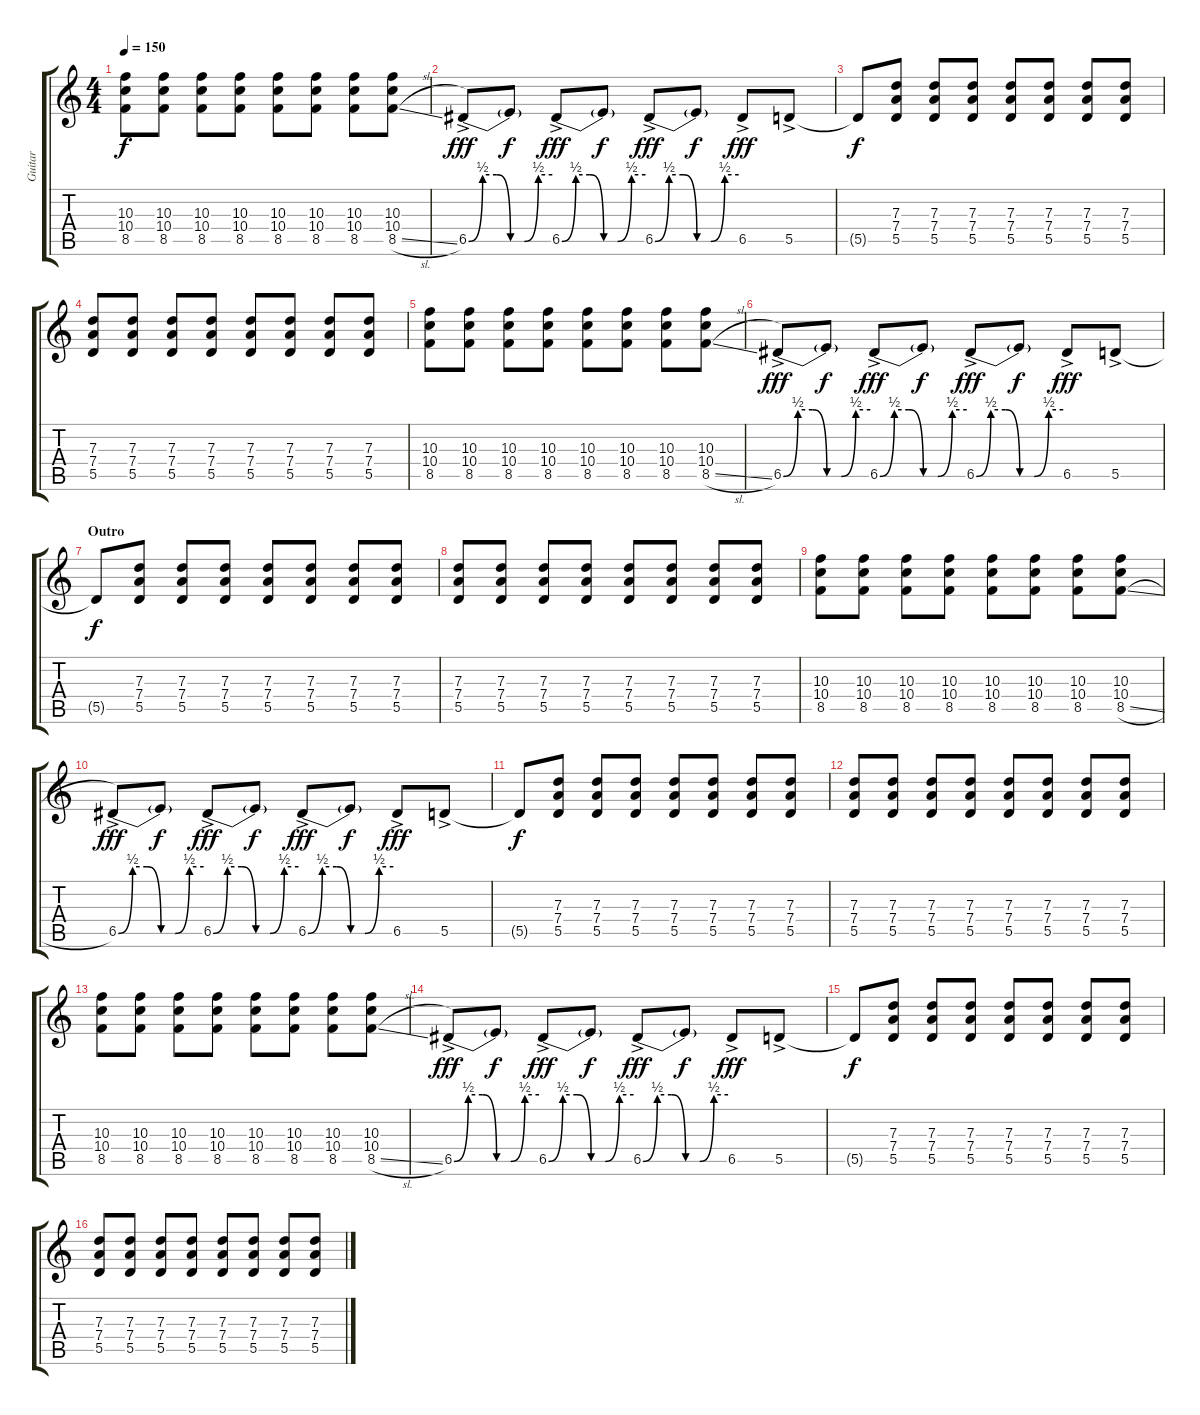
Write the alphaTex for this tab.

\track ("Guitar" "Guitar") {instrument overdrivenguitar}
\staff {score tabs}
\tuning (E4 B3 G3 D3 A2 E2) {hide}
\ts (4 4)
\tempo 150
\clef g2
\ks c
(10.3 10.4 8.5).8{dy f} (10.3 10.4 8.5).8 (10.3 10.4 8.5).8 (10.3 10.4 8.5).8 (10.3 10.4 8.5).8 (10.3 10.4 8.5).8 (10.3 10.4 8.5).8 (10.3 10.4 8.5{sl}).8 |
6.5{be (custom 0 0 10 2 20 2 30 0 40 0 50 2 60 2) ac}.8{dy fff} 6.5{t}.8{dy f} 6.5{be (custom 0 0 10 2 20 2 30 0 40 0 50 2 60 2) ac}.8{dy fff} 6.5{t}.8{dy f} 6.5{be (custom 0 0 10 2 20 2 30 0 40 0 50 2 60 2) ac}.8{dy fff} 6.5{t}.8{dy f} 6.5{ac}.8{dy fff} 5.5{ac}.8 |
5.5{t}.8{dy f} (7.3 7.4 5.5).8 (7.3 7.4 5.5).8 (7.3 7.4 5.5).8 (7.3 7.4 5.5).8 (7.3 7.4 5.5).8 (7.3 7.4 5.5).8 (7.3 7.4 5.5).8 |
(7.3 7.4 5.5).8 (7.3 7.4 5.5).8 (7.3 7.4 5.5).8 (7.3 7.4 5.5).8 (7.3 7.4 5.5).8 (7.3 7.4 5.5).8 (7.3 7.4 5.5).8 (7.3 7.4 5.5).8 |
(10.3 10.4 8.5).8 (10.3 10.4 8.5).8 (10.3 10.4 8.5).8 (10.3 10.4 8.5).8 (10.3 10.4 8.5).8 (10.3 10.4 8.5).8 (10.3 10.4 8.5).8 (10.3 10.4 8.5{sl}).8 |
6.5{be (custom 0 0 10 2 20 2 30 0 40 0 50 2 60 2) ac}.8{dy fff} 6.5{t}.8{dy f} 6.5{be (custom 0 0 10 2 20 2 30 0 40 0 50 2 60 2) ac}.8{dy fff} 6.5{t}.8{dy f} 6.5{be (custom 0 0 10 2 20 2 30 0 40 0 50 2 60 2) ac}.8{dy fff} 6.5{t}.8{dy f} 6.5{ac}.8{dy fff} 5.5{ac}.8 |
\section ("" "Outro")
5.5{t}.8{dy f} (7.3 7.4 5.5).8 (7.3 7.4 5.5).8 (7.3 7.4 5.5).8 (7.3 7.4 5.5).8 (7.3 7.4 5.5).8 (7.3 7.4 5.5).8 (7.3 7.4 5.5).8 |
(7.3 7.4 5.5).8 (7.3 7.4 5.5).8 (7.3 7.4 5.5).8 (7.3 7.4 5.5).8 (7.3 7.4 5.5).8 (7.3 7.4 5.5).8 (7.3 7.4 5.5).8 (7.3 7.4 5.5).8 |
(10.3 10.4 8.5).8 (10.3 10.4 8.5).8 (10.3 10.4 8.5).8 (10.3 10.4 8.5).8 (10.3 10.4 8.5).8 (10.3 10.4 8.5).8 (10.3 10.4 8.5).8 (10.3 10.4 8.5{sl}).8 |
6.5{be (custom 0 0 10 2 20 2 30 0 40 0 50 2 60 2) ac}.8{dy fff} 6.5{t}.8{dy f} 6.5{be (custom 0 0 10 2 20 2 30 0 40 0 50 2 60 2) ac}.8{dy fff} 6.5{t}.8{dy f} 6.5{be (custom 0 0 10 2 20 2 30 0 40 0 50 2 60 2) ac}.8{dy fff} 6.5{t}.8{dy f} 6.5{ac}.8{dy fff} 5.5{ac}.8 |
5.5{t}.8{dy f} (7.3 7.4 5.5).8 (7.3 7.4 5.5).8 (7.3 7.4 5.5).8 (7.3 7.4 5.5).8 (7.3 7.4 5.5).8 (7.3 7.4 5.5).8 (7.3 7.4 5.5).8 |
(7.3 7.4 5.5).8 (7.3 7.4 5.5).8 (7.3 7.4 5.5).8 (7.3 7.4 5.5).8 (7.3 7.4 5.5).8 (7.3 7.4 5.5).8 (7.3 7.4 5.5).8 (7.3 7.4 5.5).8 |
(10.3 10.4 8.5).8 (10.3 10.4 8.5).8 (10.3 10.4 8.5).8 (10.3 10.4 8.5).8 (10.3 10.4 8.5).8 (10.3 10.4 8.5).8 (10.3 10.4 8.5).8 (10.3 10.4 8.5{sl}).8 |
6.5{be (custom 0 0 10 2 20 2 30 0 40 0 50 2 60 2) ac}.8{dy fff} 6.5{t}.8{dy f} 6.5{be (custom 0 0 10 2 20 2 30 0 40 0 50 2 60 2) ac}.8{dy fff} 6.5{t}.8{dy f} 6.5{be (custom 0 0 10 2 20 2 30 0 40 0 50 2 60 2) ac}.8{dy fff} 6.5{t}.8{dy f} 6.5{ac}.8{dy fff} 5.5{ac}.8 |
5.5{t}.8{dy f} (7.3 7.4 5.5).8 (7.3 7.4 5.5).8 (7.3 7.4 5.5).8 (7.3 7.4 5.5).8 (7.3 7.4 5.5).8 (7.3 7.4 5.5).8 (7.3 7.4 5.5).8 |
(7.3 7.4 5.5).8 (7.3 7.4 5.5).8 (7.3 7.4 5.5).8 (7.3 7.4 5.5).8 (7.3 7.4 5.5).8 (7.3 7.4 5.5).8 (7.3 7.4 5.5).8 (7.3{ss} 7.4{ss} 5.5{ss}).8
